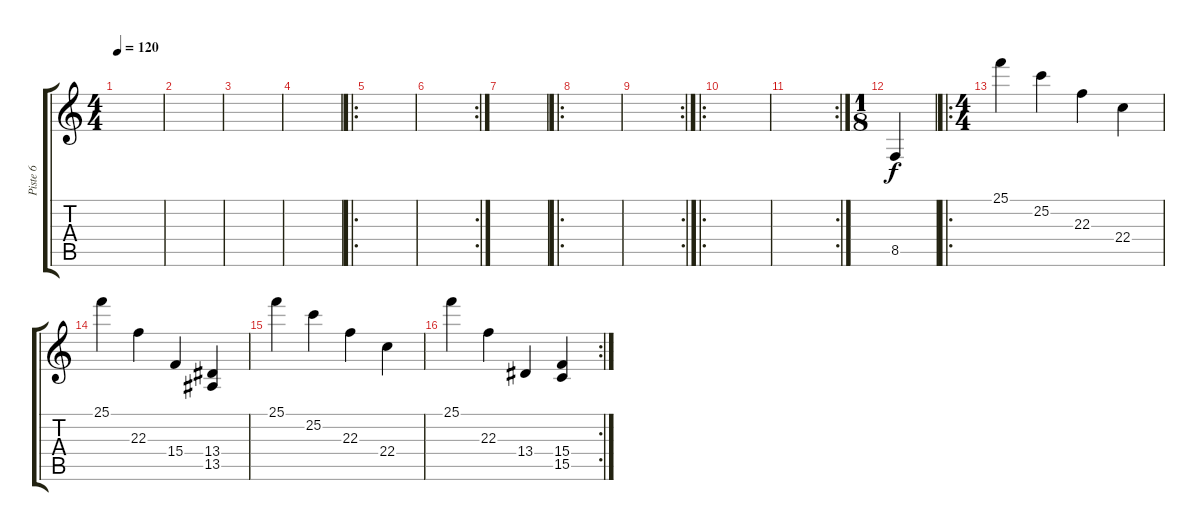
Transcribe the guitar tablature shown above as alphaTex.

\track ("Piste 6" "Piste 6") {instrument clavinet}
\staff {score tabs}
\tuning (E4 B3 G3 D3 A2 E2) {hide}
\ts (4 4)
\tempo 120
\clef g2
\ks c
|
|
|
|
\ro
|
\rc 2
|
|
\ro
|
\rc 2
|
\ro
|
\rc 2
|
\ts (1 8)
8.5.4 |
\ro
\ts (4 4)
25.1.4 25.2.4 22.3.4 22.4.4 |
25.1.4 22.3.4 15.4.4 (13.4 13.5).4 |
25.1.4 25.2.4 22.3.4 22.4.4 |
\rc 2
25.1.4 22.3.4 13.4.4 (15.4 15.5).4
